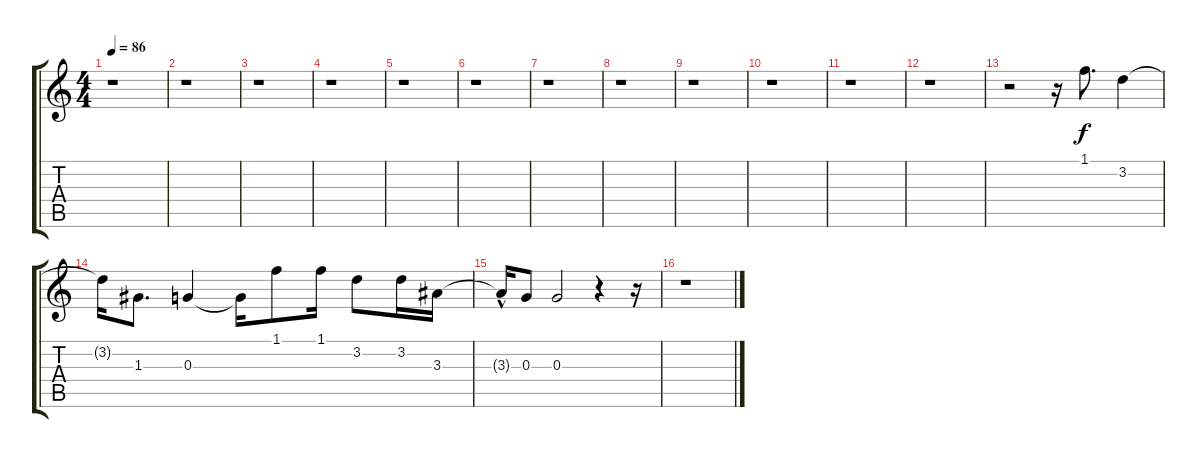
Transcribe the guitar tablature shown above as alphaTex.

\track "" {instrument electricguitarclean}
\staff {score tabs}
\tuning (E4 B3 G3 D3 A2 E2) {hide}
\ts (4 4)
\tempo 86
\clef g2
\ks c
r.1{dy f instrument electricguitarclean} |
r.1 |
r.1 |
r.1 |
r.1 |
r.1 |
r.1 |
r.1 |
r.1 |
r.1 |
r.1 |
r.1 |
r.2 r.16 1.1.8{d} 3.2.4 |
3.2{t}.16 1.3.8{d} 0.3.4 0.3{t}.16 1.1.8 1.1.16 3.2.8 3.2.16 3.3.16 |
3.3{hac t}.16 0.3.8 0.3.2 r.4 r.16 |
r.1
